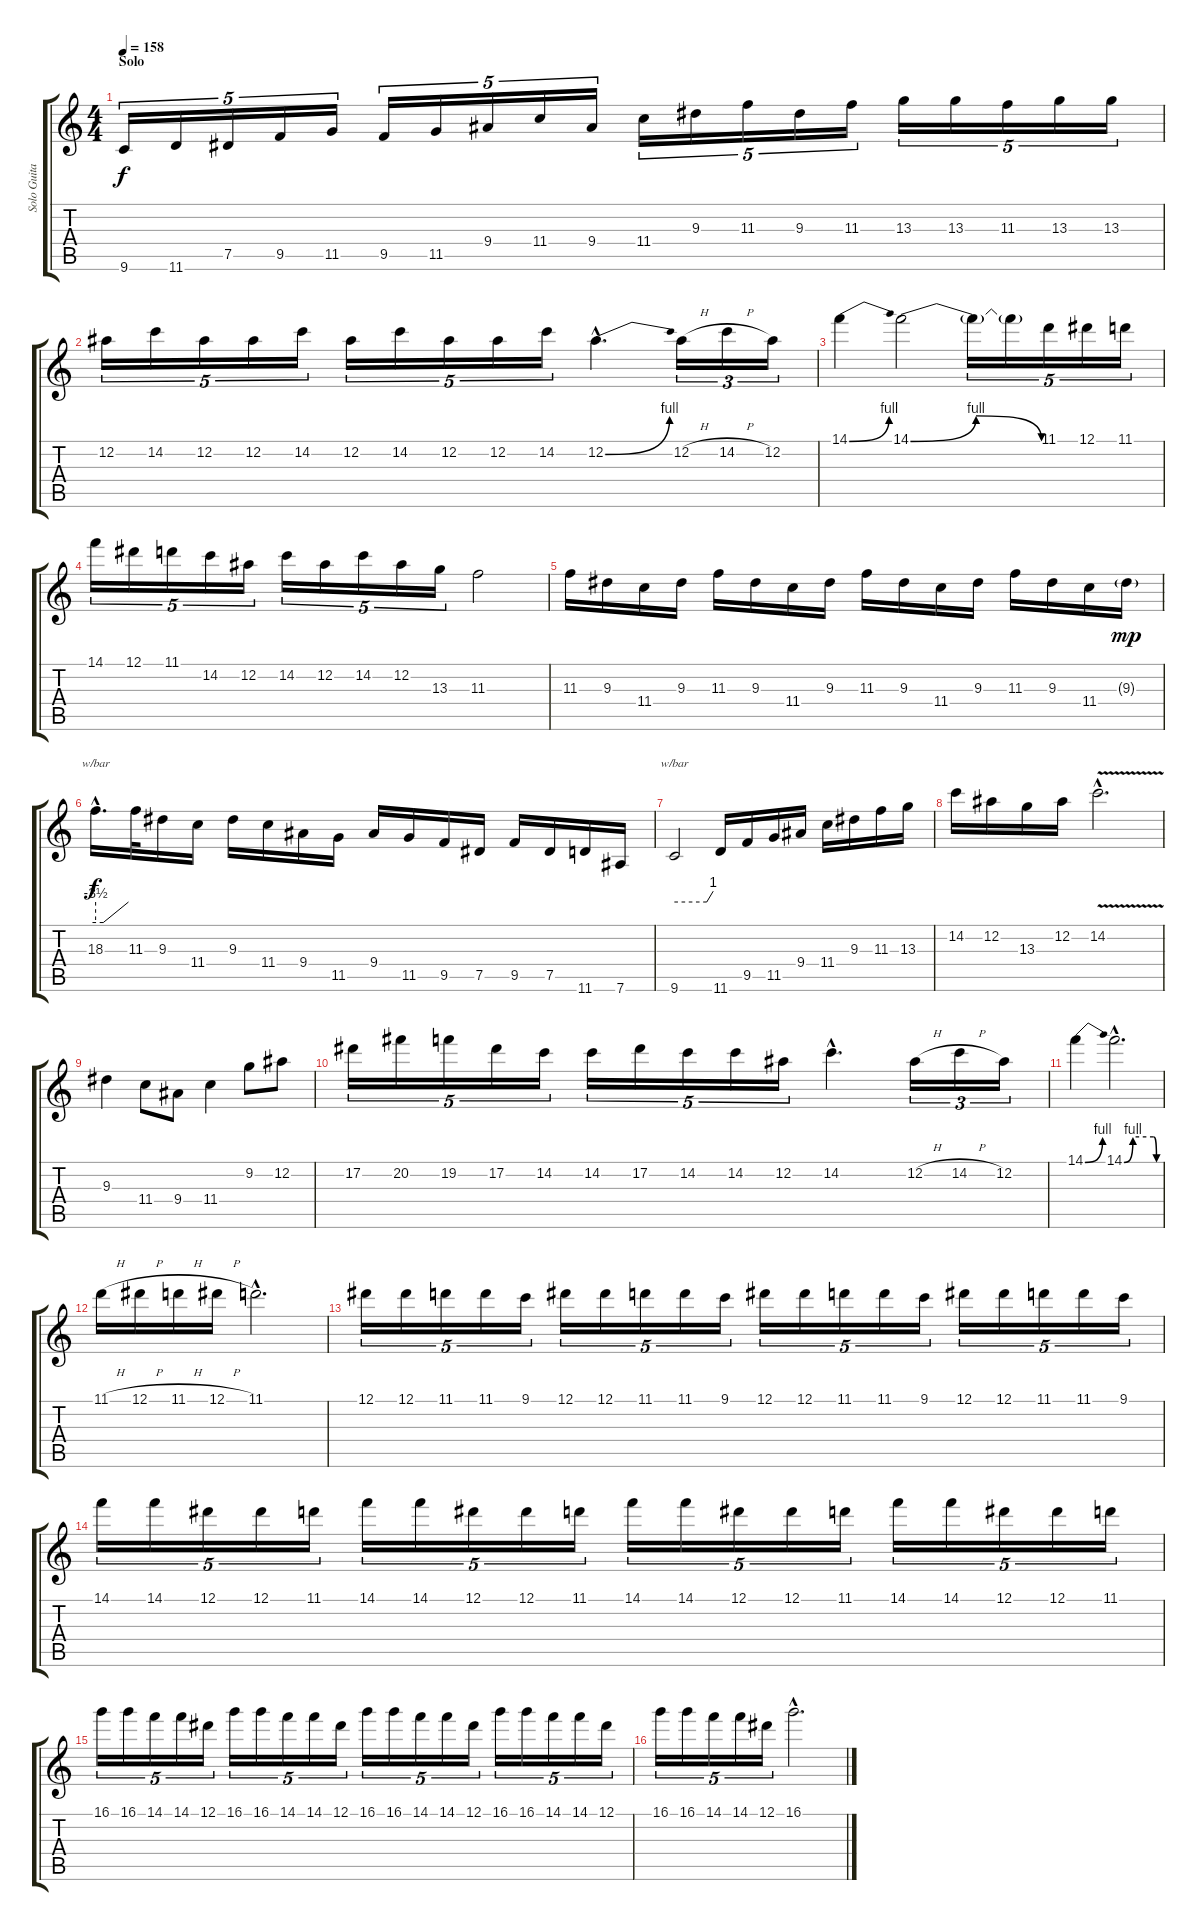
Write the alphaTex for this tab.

\track ("Solo Guitar 1" "Solo Guita") {instrument distortionguitar}
\staff {score tabs}
\tuning (Eb4 Bb3 Gb3 Db3 Ab2 Eb2) {hide}
\ts (4 4)
\section ("" "Solo")
\tempo 158
\clef g2
\ks c
9.6.16{tu (5 4) dy f} 11.6.16{tu (5 4)} 7.5.16{tu (5 4)} 9.5.16{tu (5 4)} 11.5.16{tu (5 4)} 9.5.16{tu (5 4)} 11.5.16{tu (5 4)} 9.4.16{tu (5 4)} 11.4.16{tu (5 4)} 9.4.16{tu (5 4)} 11.4.16{tu (5 4)} 9.3.16{tu (5 4)} 11.3.16{tu (5 4)} 9.3.16{tu (5 4)} 11.3.16{tu (5 4)} 13.3.16{tu (5 4)} 13.3.16{tu (5 4)} 11.3.16{tu (5 4)} 13.3.16{tu (5 4)} 13.3.16{tu (5 4)} |
12.2.16{tu (5 4)} 14.2.16{tu (5 4)} 12.2.16{tu (5 4)} 12.2.16{tu (5 4)} 14.2.16{tu (5 4)} 12.2.16{tu (5 4)} 14.2.16{tu (5 4)} 12.2.16{tu (5 4)} 12.2.16{tu (5 4)} 14.2.16{tu (5 4)} 12.2{be (bend 0 0 60 4) hac}.4{d} 12.2{h}.16{tu (3 2)} 14.2{h}.16{tu (3 2)} 12.2.16{tu (3 2)} |
14.1{be (bend 0 0 60 4)}.4 14.1{be (bendrelease 0 0 15 4 50 4 60 0)}.2 14.1{t}.16{tu (5 4)} 14.1{t}.16{tu (5 4)} 11.1.16{tu (5 4)} 12.1.16{tu (5 4)} 11.1.16{tu (5 4)} |
14.1.16{tu (5 4)} 12.1.16{tu (5 4)} 11.1.16{tu (5 4)} 14.2.16{tu (5 4)} 12.2.16{tu (5 4)} 14.2.16{tu (5 4)} 12.2.16{tu (5 4)} 14.2.16{tu (5 4)} 12.2.16{tu (5 4)} 13.3.16{tu (5 4)} 11.3.2 |
11.3.16 9.3.16 11.4.16 9.3.16 11.3.16 9.3.16 11.4.16 9.3.16 11.3.16 9.3.16 11.4.16 9.3.16 11.3.16 9.3.16 11.4.16 9.3{g}.16{dy mp} |
18.3{hac}.16{d tbe (custom default 0 -14 14 -14 60 0) dy f} 11.3.32 9.3.16 11.4.16 9.3.16 11.4.16 9.4.16 11.5.16 9.4.16 11.5.16 9.5.16 7.5.16 9.5.16 7.5.16 11.6.16 7.6.16 |
9.6.2{tbe (custom default 0 0 50 0 60 4)} 11.6.16 9.5.16 11.5.16 9.4.16 11.4.16 9.3.16 11.3.16 13.3.16 |
14.2.16 12.2.16 13.3.16 12.2.16 14.2{v hac}.2{d} |
9.3.4 11.4.8 9.4.8 11.4.4 9.2.8 12.2.8 |
17.2.16{tu (5 4)} 20.2.16{tu (5 4)} 19.2.16{tu (5 4)} 17.2.16{tu (5 4)} 14.2.16{tu (5 4)} 14.2.16{tu (5 4)} 17.2.16{tu (5 4)} 14.2.16{tu (5 4)} 14.2.16{tu (5 4)} 12.2.16{tu (5 4)} 14.2{hac}.4{d} 12.2{h}.16{tu (3 2)} 14.2{h}.16{tu (3 2)} 12.2.16{tu (3 2)} |
14.1{be (bend 0 0 60 4)}.4 14.1{be (custom 0 0 15 4 50 4 55 0 60 0) hac}.2{d} |
11.1{h}.16 12.1{h}.16 11.1{h}.16 12.1{h}.16 11.1{hac}.2{d} |
12.1.16{tu (5 4)} 12.1.16{tu (5 4)} 11.1.16{tu (5 4)} 11.1.16{tu (5 4)} 9.1.16{tu (5 4)} 12.1.16{tu (5 4)} 12.1.16{tu (5 4)} 11.1.16{tu (5 4)} 11.1.16{tu (5 4)} 9.1.16{tu (5 4)} 12.1.16{tu (5 4)} 12.1.16{tu (5 4)} 11.1.16{tu (5 4)} 11.1.16{tu (5 4)} 9.1.16{tu (5 4)} 12.1.16{tu (5 4)} 12.1.16{tu (5 4)} 11.1.16{tu (5 4)} 11.1.16{tu (5 4)} 9.1.16{tu (5 4)} |
14.1.16{tu (5 4)} 14.1.16{tu (5 4)} 12.1.16{tu (5 4)} 12.1.16{tu (5 4)} 11.1.16{tu (5 4)} 14.1.16{tu (5 4)} 14.1.16{tu (5 4)} 12.1.16{tu (5 4)} 12.1.16{tu (5 4)} 11.1.16{tu (5 4)} 14.1.16{tu (5 4)} 14.1.16{tu (5 4)} 12.1.16{tu (5 4)} 12.1.16{tu (5 4)} 11.1.16{tu (5 4)} 14.1.16{tu (5 4)} 14.1.16{tu (5 4)} 12.1.16{tu (5 4)} 12.1.16{tu (5 4)} 11.1.16{tu (5 4)} |
16.1.16{tu (5 4)} 16.1.16{tu (5 4)} 14.1.16{tu (5 4)} 14.1.16{tu (5 4)} 12.1.16{tu (5 4)} 16.1.16{tu (5 4)} 16.1.16{tu (5 4)} 14.1.16{tu (5 4)} 14.1.16{tu (5 4)} 12.1.16{tu (5 4)} 16.1.16{tu (5 4)} 16.1.16{tu (5 4)} 14.1.16{tu (5 4)} 14.1.16{tu (5 4)} 12.1.16{tu (5 4)} 16.1.16{tu (5 4)} 16.1.16{tu (5 4)} 14.1.16{tu (5 4)} 14.1.16{tu (5 4)} 12.1.16{tu (5 4)} |
16.1.16{tu (5 4)} 16.1.16{tu (5 4)} 14.1.16{tu (5 4)} 14.1.16{tu (5 4)} 12.1.16{tu (5 4)} 16.1{hac}.2{d}
